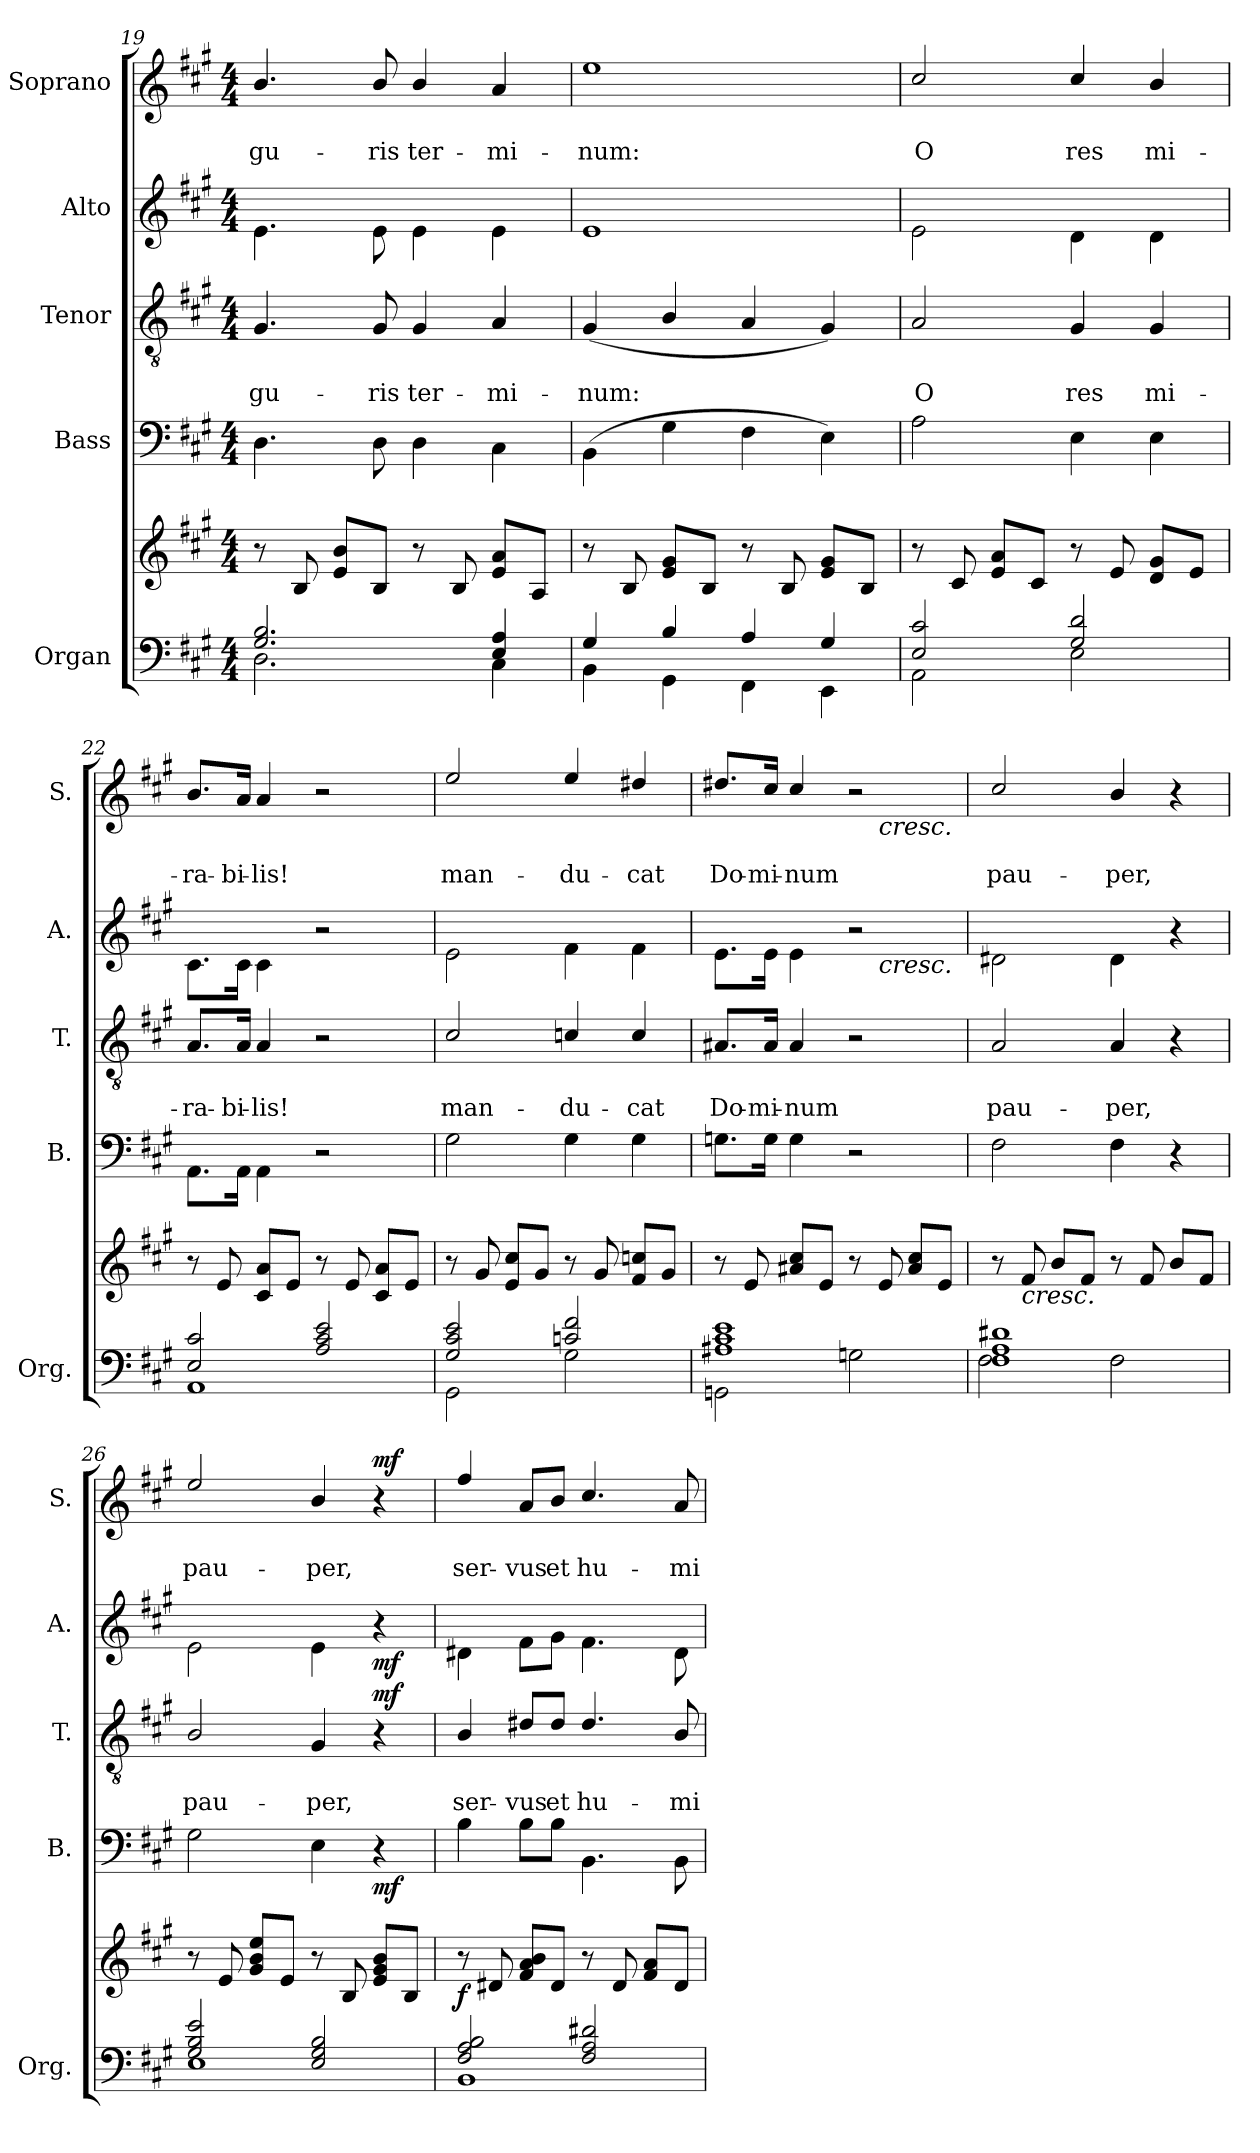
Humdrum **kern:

**kern	**kern	**dynam	**kern	**dynam	**kern	**text	**text	**dynam	**kern	**dynam	**kern	**text	**text	**dynam
*part5	*part5	*part5	*part4	*part4	*part3	*part3	*part3	*part3	*part2	*part2	*part1	*part1	*part1	*part1
*staff6	*staff5	*staff5/6	*staff4	*staff4	*staff3	*staff3	*staff3	*staff3	*staff2	*staff2	*staff1	*staff1	*staff1	*staff1
*I"Organ	*	*	*I"Bass	*	*I"Tenor	*	*	*	*I"Alto	*	*I"Soprano	*	*	*
*I'Org.	*	*	*I'B.	*	*I'T.	*	*	*	*I'A.	*	*I'S.	*	*	*
*clefF4	*clefG2	*	*clefF4	*	*clefGv2	*	*	*	*clefG2	*	*clefG2	*	*	*
*k[f#c#g#]	*k[f#c#g#]	*	*k[f#c#g#]	*	*k[f#c#g#]	*	*	*	*k[f#c#g#]	*	*k[f#c#g#]	*	*	*
*A:	*A:	*	*A:	*	*A:	*	*	*	*A:	*	*A:	*	*	*
*M4/4	*M4/4	*	*M4/4	*	*M4/4	*	*	*	*M4/4	*	*M4/4	*	*	*
=19	=19	=19	=19	=19	=19	=19	=19	=19	=19	=19	=19	=19	=19	=19
*^	*	*	*	*	*	*	*	*	*	*	*	*	*	*
!	!	!	!	!	!	!	!	!LO:LY:b	!	!	!	!	!	!LO:LY:b	!
2.G#/ 2.B/	2.D\	8r	.	4.D\	.	4.G#/	.	-gu-	.	4.e\	.	4.b/	.	-gu-	.
.	.	8B/	.	.	.	.	.	.	.	.	.	.	.	.	.
.	.	8e/ 8b/L	.	.	.	.	.	.	.	.	.	.	.	.	.
!	!	!	!	!	!	!	!	!LO:LY:b	!	!	!	!	!	!LO:LY:b	!
.	.	8B/J	.	8D\	.	8G#/	.	-ris	.	8e\	.	8b/	.	-ris	.
!	!	!	!	!	!	!	!	!LO:LY:b	!	!	!	!	!	!LO:LY:b	!
.	.	8r	.	4D\	.	4G#/	.	ter-	.	4e\	.	4b/	.	ter-	.
.	.	8B/	.	.	.	.	.	.	.	.	.	.	.	.	.
!	!	!	!	!	!	!	!	!LO:LY:b	!	!	!	!	!	!LO:LY:b	!
4E/ 4A/	4C#\	8e/ 8a/L	.	4C#\	.	4A/	.	-mi-	.	4e\	.	4a/	.	-mi-	.
.	.	8A/J	.	.	.	.	.	.	.	.	.	.	.	.	.
=20	=20	=20	=20	=20	=20	=20	=20	=20	=20	=20	=20	=20	=20	=20	=20
!	!	!	!	!	!	!	!	!LO:LY:b	!	!	!	!	!	!LO:LY:b	!
4G#/	4BB\	8r	.	(>4BB\	.	(<4G#/	.	-num:	.	1e	.	1ee	.	-num:	.
.	.	8B/	.	.	.	.	.	.	.	.	.	.	.	.	.
4B/	4GG#\	8e/ 8g#/L	.	4G#\	.	4B/	.	.	.	.	.	.	.	.	.
.	.	8B/J	.	.	.	.	.	.	.	.	.	.	.	.	.
4A/	4FF#\	8r	.	4F#\	.	4A/	.	.	.	.	.	.	.	.	.
.	.	8B/	.	.	.	.	.	.	.	.	.	.	.	.	.
4G#/	4EE\	8e/ 8g#/L	.	4E\)	.	4G#/)	.	.	.	.	.	.	.	.	.
.	.	8B/J	.	.	.	.	.	.	.	.	.	.	.	.	.
!!LO:LB:g=z
=21	=21	=21	=21	=21	=21	=21	=21	=21	=21	=21	=21	=21	=21	=21	=21
!	!	!	!	!	!	!	!	!LO:LY:b	!	!	!	!	!	!LO:LY:b	!
2E/ 2c#/	2AA\	8r	.	2A\	.	2A/	.	O	.	2e\	.	2cc#/	.	O	.
.	.	8c#/	.	.	.	.	.	.	.	.	.	.	.	.	.
.	.	8e/ 8a/L	.	.	.	.	.	.	.	.	.	.	.	.	.
.	.	8c#/J	.	.	.	.	.	.	.	.	.	.	.	.	.
!	!	!	!	!	!	!	!	!LO:LY:b	!	!	!	!	!	!LO:LY:b	!
2G#/ 2d/	2E\	8r	.	4E\	.	4G#/	.	res	.	4d\	.	4cc#/	.	res	.
.	.	8e/	.	.	.	.	.	.	.	.	.	.	.	.	.
!	!	!	!	!	!	!	!	!LO:LY:b	!	!	!	!	!	!LO:LY:b	!
.	.	8d/ 8g#/L	.	4E\	.	4G#/	.	mi-	.	4d\	.	4b/	.	mi-	.
.	.	8e/J	.	.	.	.	.	.	.	.	.	.	.	.	.
=22	=22	=22	=22	=22	=22	=22	=22	=22	=22	=22	=22	=22	=22	=22	=22
!	!	!	!	!	!	!	!	!LO:LY:b	!	!	!	!	!	!LO:LY:b	!
2E/ 2c#/	1AA	8r	.	8.AA\L	.	8.A/L	.	-ra-	.	8.c#\L	.	8.b/L	.	-ra-	.
.	.	8e/	.	.	.	.	.	.	.	.	.	.	.	.	.
!	!	!	!	!	!	!	!	!LO:LY:b	!	!	!	!	!	!LO:LY:b	!
.	.	.	.	16AA\Jk	.	16A/Jk	.	-bi-	.	16c#\Jk	.	16a/Jk	.	-bi-	.
!	!	!	!	!	!	!	!	!LO:LY:b	!	!	!	!	!	!LO:LY:b	!
.	.	8c#/ 8a/L	.	4AA\	.	4A/	.	-lis!	.	4c#\	.	4a/	.	-lis!	.
.	.	8e/J	.	.	.	.	.	.	.	.	.	.	.	.	.
2A/ 2c#/ 2e/	.	8r	.	2r	.	2r	.	.	.	2r	.	2r	.	.	.
.	.	8e/	.	.	.	.	.	.	.	.	.	.	.	.	.
.	.	8c#/ 8a/L	.	.	.	.	.	.	.	.	.	.	.	.	.
.	.	8e/J	.	.	.	.	.	.	.	.	.	.	.	.	.
=23	=23	=23	=23	=23	=23	=23	=23	=23	=23	=23	=23	=23	=23	=23	=23
!	!	!	!	!	!	!	!	!LO:LY:b	!	!	!	!	!	!LO:LY:b	!
2G#/ 2c#/ 2e/	2GG#\	8r	.	2G#\	.	2c#/	.	man-	.	2e\	.	2ee/	.	man-	.
.	.	8g#/	.	.	.	.	.	.	.	.	.	.	.	.	.
.	.	8e/ 8cc#/L	.	.	.	.	.	.	.	.	.	.	.	.	.
.	.	8g#/J	.	.	.	.	.	.	.	.	.	.	.	.	.
!	!	!	!	!	!	!	!	!LO:LY:b	!	!	!	!	!	!LO:LY:b	!
2cn/ 2f#/	2G#\	8r	.	4G#\	.	4cn/	.	-du-	.	4f#\	.	4ee/	.	-du-	.
.	.	8g#/	.	.	.	.	.	.	.	.	.	.	.	.	.
!	!	!	!	!	!	!	!	!LO:LY:b	!	!	!	!	!	!LO:LY:b	!
.	.	8f#/ 8ccn/L	.	4G#\	.	4c/	.	-cat	.	4f#\	.	4dd#X/	.	-cat	.
.	.	8g#/J	.	.	.	.	.	.	.	.	.	.	.	.	.
=24	=24	=24	=24	=24	=24	=24	=24	=24	=24	=24	=24	=24	=24	=24	=24
!	!	!	!	!	!	!	!	!LO:LY:b	!	!	!	!	!	!LO:LY:b	!
*	*	*	*	*	*	*	*	*	*	*^	*	*^	*	*	*
1A#X 1c# 1e	2GGn\	8r	.	8.Gn\L	.	8.A#X/L	.	Do-	.	8.e\L	2ryy	.	8.dd#X/L	2ryy	.	Do-	.
.	.	8e/	.	.	.	.	.	.	.	.	.	.	.	.	.	.	.
!	!	!	!	!	!	!	!	!LO:LY:b	!	!	!	!	!	!	!	!LO:LY:b	!
.	.	.	.	16G\Jk	.	16A#/Jk	.	-mi-	.	16e\Jk	.	.	16cc#/Jk	.	.	-mi-	.
!	!	!	!	!	!	!	!	!LO:LY:b	!	!	!	!	!	!	!	!LO:LY:b	!
.	.	8a#X/ 8cc#/L	.	4G\	.	4A#/	.	-num	.	4e\	.	.	4cc#/	.	.	-num	.
.	.	8e/J	.	.	.	.	.	.	.	.	.	.	.	.	.	.	.
.	2Gn\	8r	.	2r	.	2r	.	.	.	2r	8ryy	.	2r	8ryy	.	.	.
!	!	!	!	!	!	!	!	!	!	!	!	!	!	!LO:TX:b:i:t=cresc.	!	!	!
!	!	!	!	!	!	!	!	!	!	!	!LO:TX:b:i:t=cresc.	!	!	!	!	!	!
.	.	8e/	.	.	.	.	.	.	.	.	4.ryy	.	.	4.ryy	.	.	.
.	.	8a#/ 8cc#/L	.	.	.	.	.	.	.	.	.	.	.	.	.	.	.
.	.	8e/J	.	.	.	.	.	.	.	.	.	.	.	.	.	.	.
!!LO:PB:g=z
=25	=25	=25	=25	=25	=25	=25	=25	=25	=25	=25	=25	=25	=25	=25	=25	=25	=25
!	!	!	!	!	!	!	!	!LO:LY:b	!	!	!	!	!	!	!	!LO:LY:b	!
*	*	*	*	*	*	*	*	*	*	*v	*v	*	*	*	*	*	*
*	*	*	*	*	*	*	*	*	*	*	*	*v	*v	*	*	*
1F# 1A 1d#X	2F#\	8r	.	2F#\	.	2A/	.	pau-	.	2d#X\	.	2cc#/	.	pau-	.
!	!	!LO:TX:b:i:t=cresc.	!	!	!	!	!	!	!	!	!	!	!	!	!
.	.	8f#/	.	.	.	.	.	.	.	.	.	.	.	.	.
.	.	8b/L	.	.	.	.	.	.	.	.	.	.	.	.	.
.	.	8f#/J	.	.	.	.	.	.	.	.	.	.	.	.	.
!	!	!	!	!	!	!	!	!LO:LY:b	!	!	!	!	!	!LO:LY:b	!
.	2F#\	8r	.	4F#\	.	4A/	.	-per,	.	4d#\	.	4b/	.	-per,	.
.	.	8f#/	.	.	.	.	.	.	.	.	.	.	.	.	.
.	.	8b/L	.	4r	.	4r	.	.	.	4r	.	4r	.	.	.
.	.	8f#/J	.	.	.	.	.	.	.	.	.	.	.	.	.
=26	=26	=26	=26	=26	=26	=26	=26	=26	=26	=26	=26	=26	=26	=26	=26
!	!	!	!	!	!	!	!	!LO:LY:b	!	!	!	!	!	!LO:LY:b	!
2G#/ 2B/ 2e/	1E	8r	.	2G#\	.	2B/	.	pau-	.	2e\	.	2ee/	.	pau-	.
.	.	8e/	.	.	.	.	.	.	.	.	.	.	.	.	.
.	.	8g#/ 8b/ 8ee/L	.	.	.	.	.	.	.	.	.	.	.	.	.
.	.	8e/J	.	.	.	.	.	.	.	.	.	.	.	.	.
!	!	!	!	!	!	!	!	!LO:LY:b	!	!	!	!	!	!LO:LY:b	!
2E/ 2G#/ 2B/	.	8r	.	4E\	.	4G#/	.	-per,	.	4e\	.	4b/	.	-per,	.
.	.	8B/	.	.	.	.	.	.	.	.	.	.	.	.	.
!	!	!	!	!	!LO:DY:b	!	!	!	!LO:DY:b	!	!LO:DY:b	!	!	!	!LO:DY:b
.	.	8e/ 8g#/ 8b/L	.	4r	mf	4r	.	.	mf	4r	mf	4r	.	.	mf
.	.	8B/J	.	.	.	.	.	.	.	.	.	.	.	.	.
=27	=27	=27	=27	=27	=27	=27	=27	=27	=27	=27	=27	=27	=27	=27	=27
!	!	!	!LO:DY:b	!	!	!	!	!LO:LY:b	!	!	!	!	!	!LO:LY:b	!
2F#/ 2A/ 2B/	1BB	8r	f	4B\	.	4B/	.	ser-	.	4d#X\	.	4ff#/	.	ser-	.
.	.	8d#X/	.	.	.	.	.	.	.	.	.	.	.	.	.
!	!	!	!	!	!	!	!	!LO:LY:b	!	!	!	!	!	!LO:LY:b	!
.	.	8f#/ 8a/ 8b/L	.	8B\L	.	8d#X/L	.	-vus	.	8f#\L	.	8a/L	.	-vus	.
!	!	!	!	!	!	!	!	!LO:LY:b	!	!	!	!	!	!LO:LY:b	!
.	.	8d#/J	.	8B\J	.	8d#/J	.	et	.	8g#\J	.	8b/J	.	et	.
!	!	!	!	!	!	!	!	!LO:LY:b	!	!	!	!	!	!LO:LY:b	!
2F#/ 2A/ 2d#X/	.	8r	.	4.BB\	.	4.d#/	.	hu-	.	4.f#\	.	4.cc#/	.	hu-	.
.	.	8d#/	.	.	.	.	.	.	.	.	.	.	.	.	.
.	.	8f#/ 8a/L	.	.	.	.	.	.	.	.	.	.	.	.	.
!	!	!	!	!	!	!	!	!LO:LY:b	!	!	!	!	!	!LO:LY:b	!
.	.	8d#/J	.	8BB\	.	8B/	.	-mi-	.	8d#\	.	8a/	.	-mi-	.
*v	*v	*	*	*	*	*	*	*	*	*	*	*	*	*	*
=	=	=	=	=	=	=	=	=	=	=	=	=	=	=
*-	*-	*-	*-	*-	*-	*-	*-	*-	*-	*-	*-	*-	*-	*-
